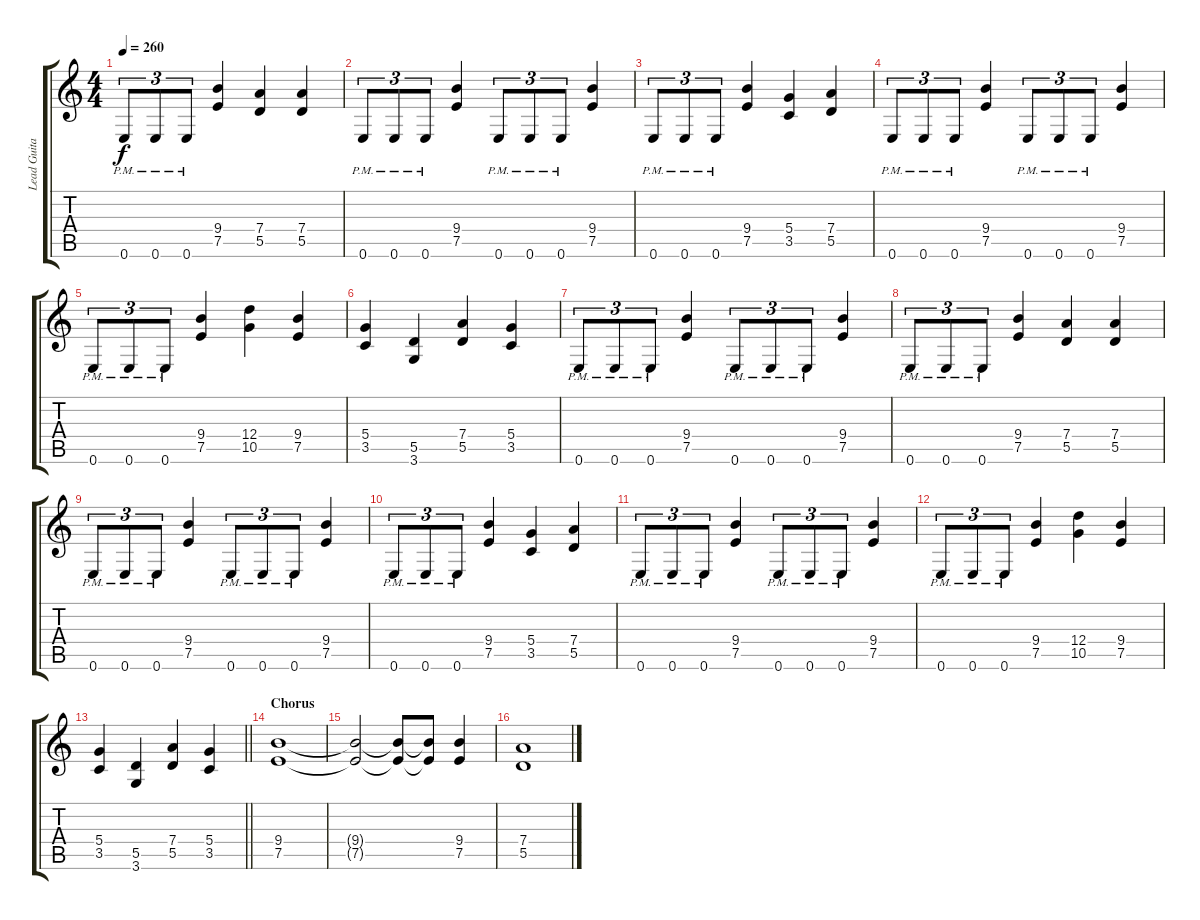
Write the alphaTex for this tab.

\track ("Lead Guitar (Dave Mustaine)" "Lead Guita") {instrument distortionguitar}
\staff {score tabs}
\tuning (E4 B3 G3 D3 A2 E2) {hide}
\ts (4 4)
\tempo 260
\clef g2
\ks c
0.6{pm}.8{tu (3 2) dy f} 0.6{pm}.8{tu (3 2)} 0.6{pm}.8{tu (3 2)} (9.4 7.5).4 (7.4 5.5).4 (7.4 5.5).4 |
0.6{pm}.8{tu (3 2)} 0.6{pm}.8{tu (3 2)} 0.6{pm}.8{tu (3 2)} (9.4 7.5).4 0.6{pm}.8{tu (3 2)} 0.6{pm}.8{tu (3 2)} 0.6{pm}.8{tu (3 2)} (9.4 7.5).4 |
0.6{pm}.8{tu (3 2)} 0.6{pm}.8{tu (3 2)} 0.6{pm}.8{tu (3 2)} (9.4 7.5).4 (5.4 3.5).4 (7.4 5.5).4 |
0.6{pm}.8{tu (3 2)} 0.6{pm}.8{tu (3 2)} 0.6{pm}.8{tu (3 2)} (9.4 7.5).4 0.6{pm}.8{tu (3 2)} 0.6{pm}.8{tu (3 2)} 0.6{pm}.8{tu (3 2)} (9.4 7.5).4 |
0.6{pm}.8{tu (3 2)} 0.6{pm}.8{tu (3 2)} 0.6{pm}.8{tu (3 2)} (9.4 7.5).4 (12.4 10.5).4 (9.4 7.5).4 |
(5.4 3.5).4 (5.5 3.6).4 (7.4 5.5).4 (5.4 3.5).4 |
0.6{pm}.8{tu (3 2)} 0.6{pm}.8{tu (3 2)} 0.6{pm}.8{tu (3 2)} (9.4 7.5).4 0.6{pm}.8{tu (3 2)} 0.6{pm}.8{tu (3 2)} 0.6{pm}.8{tu (3 2)} (9.4 7.5).4 |
0.6{pm}.8{tu (3 2)} 0.6{pm}.8{tu (3 2)} 0.6{pm}.8{tu (3 2)} (9.4 7.5).4 (7.4 5.5).4 (7.4 5.5).4 |
0.6{pm}.8{tu (3 2)} 0.6{pm}.8{tu (3 2)} 0.6{pm}.8{tu (3 2)} (9.4 7.5).4 0.6{pm}.8{tu (3 2)} 0.6{pm}.8{tu (3 2)} 0.6{pm}.8{tu (3 2)} (9.4 7.5).4 |
0.6{pm}.8{tu (3 2)} 0.6{pm}.8{tu (3 2)} 0.6{pm}.8{tu (3 2)} (9.4 7.5).4 (5.4 3.5).4 (7.4 5.5).4 |
0.6{pm}.8{tu (3 2)} 0.6{pm}.8{tu (3 2)} 0.6{pm}.8{tu (3 2)} (9.4 7.5).4 0.6{pm}.8{tu (3 2)} 0.6{pm}.8{tu (3 2)} 0.6{pm}.8{tu (3 2)} (9.4 7.5).4 |
0.6{pm}.8{tu (3 2)} 0.6{pm}.8{tu (3 2)} 0.6{pm}.8{tu (3 2)} (9.4 7.5).4 (12.4 10.5).4 (9.4 7.5).4 |
\barLineRight lightlight
(5.4 3.5).4 (5.5 3.6).4 (7.4 5.5).4 (5.4 3.5).4 |
\section ("" "Chorus")
(9.4 7.5).1 |
(9.4{t} 7.5{t}).2 (9.4{t} 7.5{t}).8 (9.4{t} 7.5{t}).8 (9.4 7.5).4 |
(7.4 5.5).1
